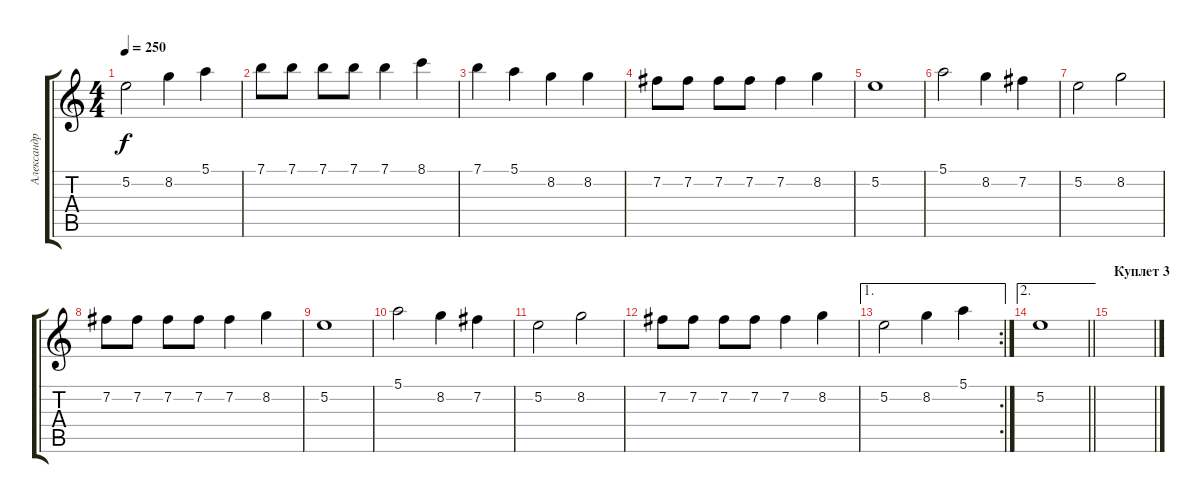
\track ("Александр Чеснаков" "Александр ") {instrument overdrivenguitar}
\staff {score tabs}
\tuning (E4 B3 G3 D3 A2 E2) {hide}
\ts (4 4)
\tempo 250
\clef g2
\ks c
5.2.2{dy f} 8.2.4 5.1.4 |
7.1.8 7.1.8 7.1.8 7.1.8 7.1.4 8.1.4 |
7.1.4 5.1.4 8.2.4 8.2.4 |
7.2.8 7.2.8 7.2.8 7.2.8 7.2.4 8.2.4 |
5.2.1 |
5.1.2 8.2.4 7.2.4 |
5.2.2 8.2.2 |
7.2.8 7.2.8 7.2.8 7.2.8 7.2.4 8.2.4 |
5.2.1 |
5.1.2 8.2.4 7.2.4 |
5.2.2 8.2.2 |
7.2.8 7.2.8 7.2.8 7.2.8 7.2.4 8.2.4 |
\ae 1
\rc 2
5.2.2 8.2.4 5.1.4 |
\ae 2
\barLineRight lightlight
5.2.1 |
\section ("" "Куплет 3")
